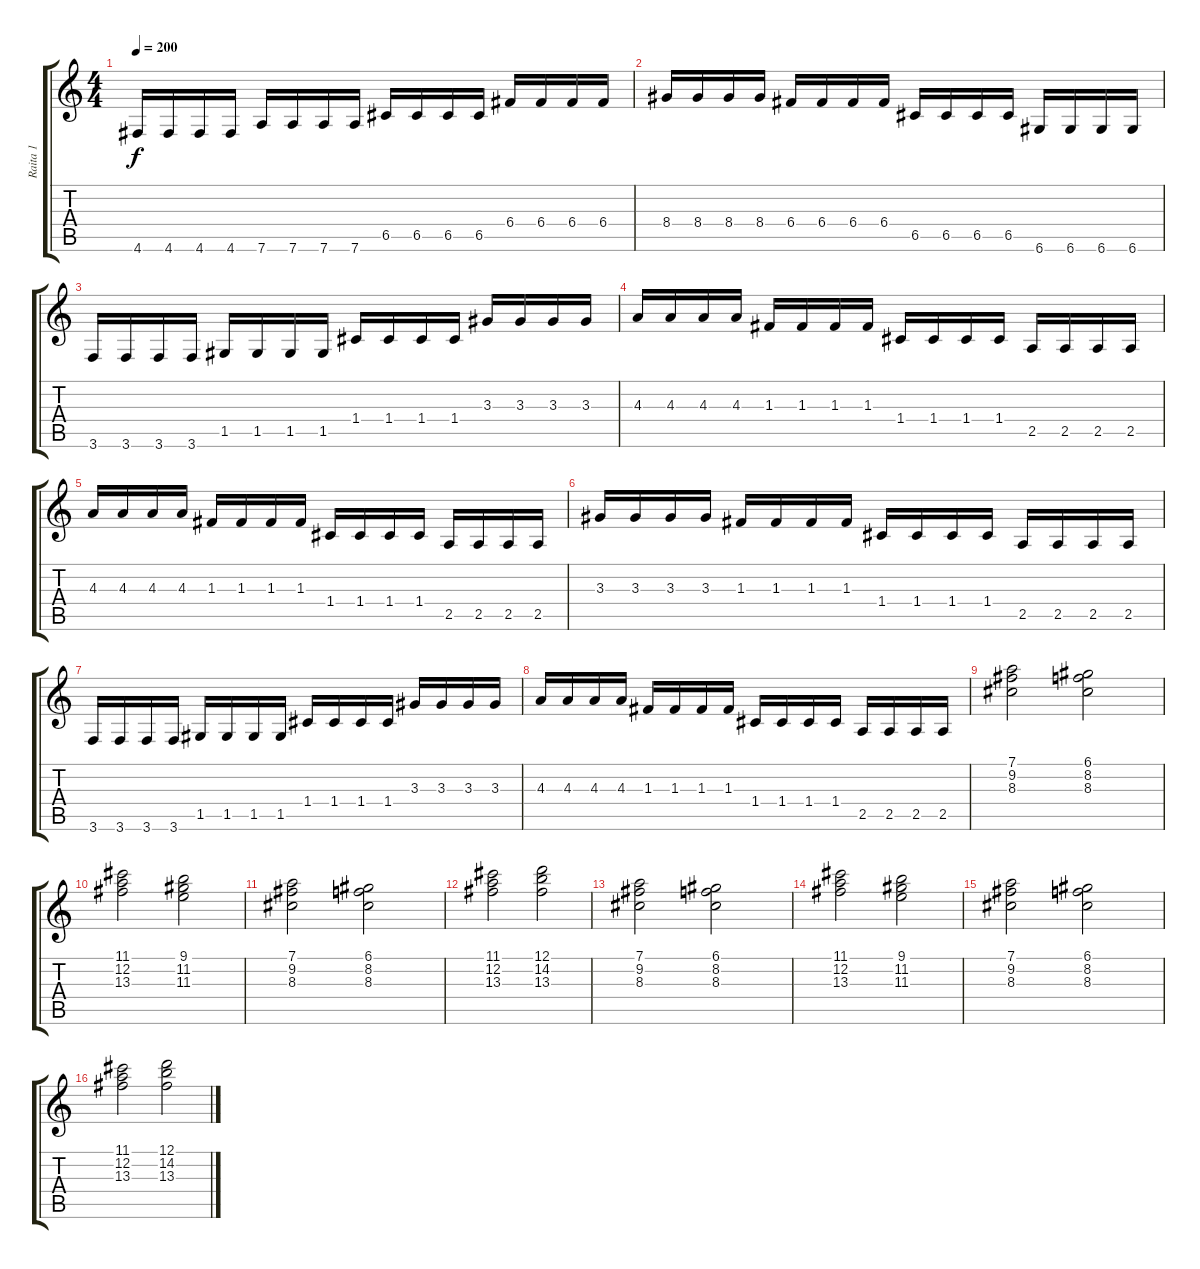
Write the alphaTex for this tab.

\track ("Raita 1" "Raita 1") {instrument distortionguitar}
\staff {score tabs}
\tuning (D4 A3 F3 C3 G2 D2) {hide}
\ts (4 4)
\tempo 200
\clef g2
\ks c
4.6.16{dy f} 4.6.16 4.6.16 4.6.16 7.6.16 7.6.16 7.6.16 7.6.16 6.5.16 6.5.16 6.5.16 6.5.16 6.4.16 6.4.16 6.4.16 6.4.16 |
8.4.16 8.4.16 8.4.16 8.4.16 6.4.16 6.4.16 6.4.16 6.4.16 6.5.16 6.5.16 6.5.16 6.5.16 6.6.16 6.6.16 6.6.16 6.6.16 |
3.6.16 3.6.16 3.6.16 3.6.16 1.5.16 1.5.16 1.5.16 1.5.16 1.4.16 1.4.16 1.4.16 1.4.16 3.3.16 3.3.16 3.3.16 3.3.16 |
4.3.16 4.3.16 4.3.16 4.3.16 1.3.16 1.3.16 1.3.16 1.3.16 1.4.16 1.4.16 1.4.16 1.4.16 2.5.16 2.5.16 2.5.16 2.5.16 |
4.3.16 4.3.16 4.3.16 4.3.16 1.3.16 1.3.16 1.3.16 1.3.16 1.4.16 1.4.16 1.4.16 1.4.16 2.5.16 2.5.16 2.5.16 2.5.16 |
3.3.16 3.3.16 3.3.16 3.3.16 1.3.16 1.3.16 1.3.16 1.3.16 1.4.16 1.4.16 1.4.16 1.4.16 2.5.16 2.5.16 2.5.16 2.5.16 |
3.6.16 3.6.16 3.6.16 3.6.16 1.5.16 1.5.16 1.5.16 1.5.16 1.4.16 1.4.16 1.4.16 1.4.16 3.3.16 3.3.16 3.3.16 3.3.16 |
4.3.16 4.3.16 4.3.16 4.3.16 1.3.16 1.3.16 1.3.16 1.3.16 1.4.16 1.4.16 1.4.16 1.4.16 2.5.16 2.5.16 2.5.16 2.5.16 |
(7.1 9.2 8.3).2 (6.1 8.2 8.3).2 |
(11.1 12.2 13.3).2 (9.1 11.2 11.3).2 |
(7.1 9.2 8.3).2 (6.1 8.2 8.3).2 |
(11.1 12.2 13.3).2 (12.1 14.2 13.3).2 |
(7.1 9.2 8.3).2 (6.1 8.2 8.3).2 |
(11.1 12.2 13.3).2 (9.1 11.2 11.3).2 |
(7.1 9.2 8.3).2 (6.1 8.2 8.3).2 |
(11.1 12.2 13.3).2 (12.1 14.2 13.3).2
